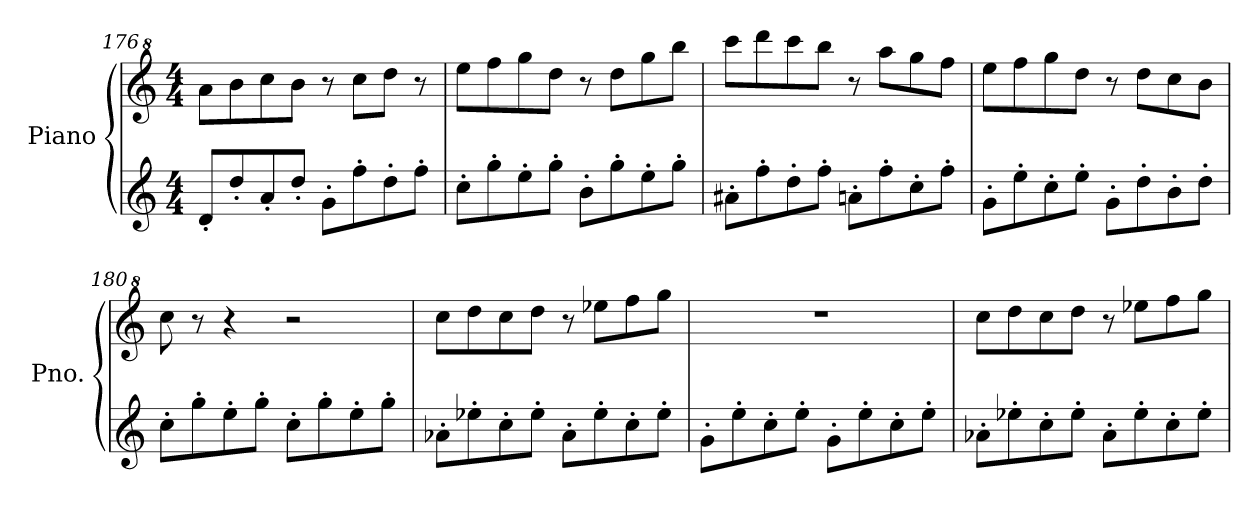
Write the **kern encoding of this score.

**kern	**kern
*part1	*part1
*staff2	*staff1
*I"Piano	*
*I'Pno.	*
*clefG2	*clefG^2
*k[]	*k[]
*M4/4	*M4/4
=176	=176
8d'/L	8aa\L
8dd'/	8bb\
8a'/	8ccc\
8dd'/J	8bb\J
8g'\L	8r
8ff'\	8ccc\L
8dd'\	8ddd\J
8ff'\J	8r
=177	=177
8cc'\L	8eee\L
8gg'\	8fff\
8ee'\	8ggg\
8gg'\J	8ddd\J
8b'\L	8r
8gg'\	8ddd\L
8ee'\	8ggg\
8gg'\J	8bbb\J
=178	=178
8a#X'\L	8cccc\L
8ff'\	8dddd\
8dd'\	8cccc\
8ff'\J	8bbb\J
8an'\L	8r
8ff'\	8aaa\L
8cc'\	8ggg\
8ff'\J	8fff\J
!!LO:PB:g=z
=179	=179
8g'\L	8eee\L
8ee'\	8fff\
8cc'\	8ggg\
8ee'\J	8ddd\J
8g'\L	8r
8dd'\	8ddd\L
8b'\	8ccc\
8dd'\J	8bb\J
=180	=180
8cc'\L	8ccc\
8gg'\	8r
8ee'\	4r
8gg'\J	.
8cc'\L	2r
8gg'\	.
8ee'\	.
8gg'\J	.
=181	=181
8a-X'\L	8ccc\L
8ee-X'\	8ddd\
8cc'\	8ccc\
8ee-'\J	8ddd\J
8a-'\L	8r
8ee-'\	8eee-X\L
8cc'\	8fff\
8ee-'\J	8ggg\J
=182	=182
8g'\L	1r
8ee'\	.
8cc'\	.
8ee'\J	.
8g'\L	.
8ee'\	.
8cc'\	.
8ee'\J	.
=183	=183
8a-X'\L	8ccc\L
8ee-X'\	8ddd\
8cc'\	8ccc\
8ee-'\J	8ddd\J
8a-'\L	8r
8ee-'\	8eee-X\L
8cc'\	8fff\
8ee-'\J	8ggg\J
=	=
*-	*-
